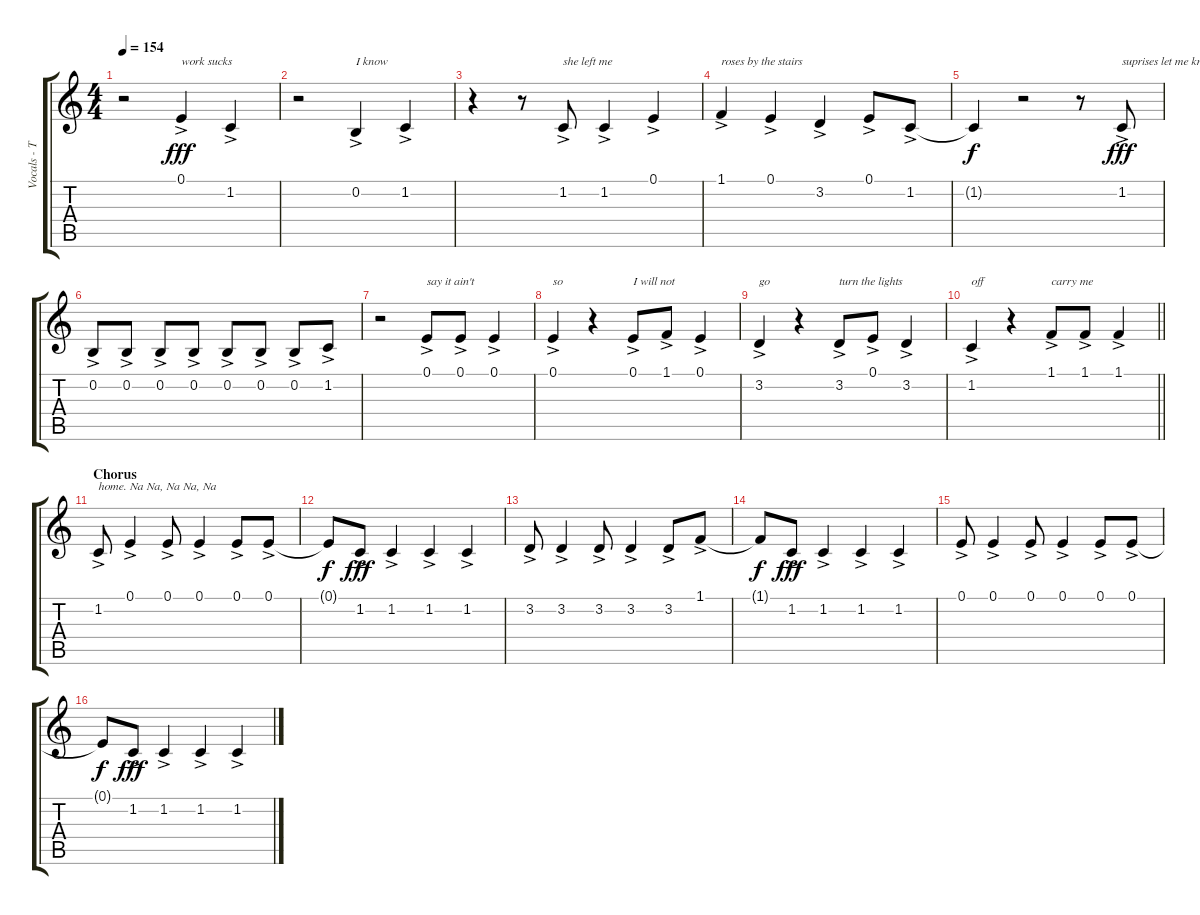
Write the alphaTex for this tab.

\track ("Vocals - Tom" "Vocals - T") {instrument trumpet}
\staff {score tabs}
\tuning (E4 B3 G3 D3 A2 E2) {hide}
\ts (4 4)
\tempo 154
\clef g2
\ks c
r.2{dy fff} 0.1{ac}.4{txt "work sucks"} 1.2{ac}.4 |
r.2 0.2{ac}.4{txt "I know "} 1.2{ac}.4 |
r.4 r.8 1.2{ac}.8{txt "she left me"} 1.2{ac}.4 0.1{ac}.4 |
1.1{ac}.4{txt "roses by the stairs"} 0.1{ac}.4 3.2{ac}.4 0.1{ac}.8 1.2{ac}.8 |
1.2{t}.4{dy f} r.2 r.8 1.2{ac}.8{txt "suprises let me know she cares" dy fff} |
0.2{ac}.8 0.2{ac}.8 0.2{ac}.8 0.2{ac}.8 0.2{ac}.8 0.2{ac}.8 0.2{ac}.8 1.2{ac}.8 |
r.2 0.1{ac}.8{txt "say it ain't"} 0.1{ac}.8 0.1{ac}.4 |
0.1{ac}.4{txt "so "} r.4 0.1{ac}.8{txt "I will not"} 1.1{ac}.8 0.1{ac}.4 |
3.2{ac}.4{txt "go"} r.4 3.2{ac}.8{txt "turn the lights "} 0.1{ac}.8 3.2{ac}.4 |
\barLineRight lightlight
1.2{ac}.4{txt "off"} r.4 1.1{ac}.8{txt "carry me"} 1.1{ac}.8 1.1{ac}.4 |
\section ("" "Chorus ")
1.2{ac}.8{txt "home. Na Na, Na Na, Na "} 0.1{ac}.4 0.1{ac}.8 0.1{ac}.4 0.1{ac}.8 0.1{ac}.8 |
0.1{t}.8{dy f} 1.2{ac}.8{dy fff} 1.2{ac}.4 1.2{ac}.4 1.2{ac}.4 |
3.2{ac}.8 3.2{ac}.4 3.2{ac}.8 3.2{ac}.4 3.2{ac}.8 1.1{ac}.8 |
1.1{t}.8{dy f} 1.2{ac}.8{dy fff} 1.2{ac}.4 1.2{ac}.4 1.2{ac}.4 |
0.1{ac}.8 0.1{ac}.4 0.1{ac}.8 0.1{ac}.4 0.1{ac}.8 0.1{ac}.8 |
0.1{t}.8{dy f} 1.2{ac}.8{dy fff} 1.2{ac}.4 1.2{ac}.4 1.2{ac}.4
